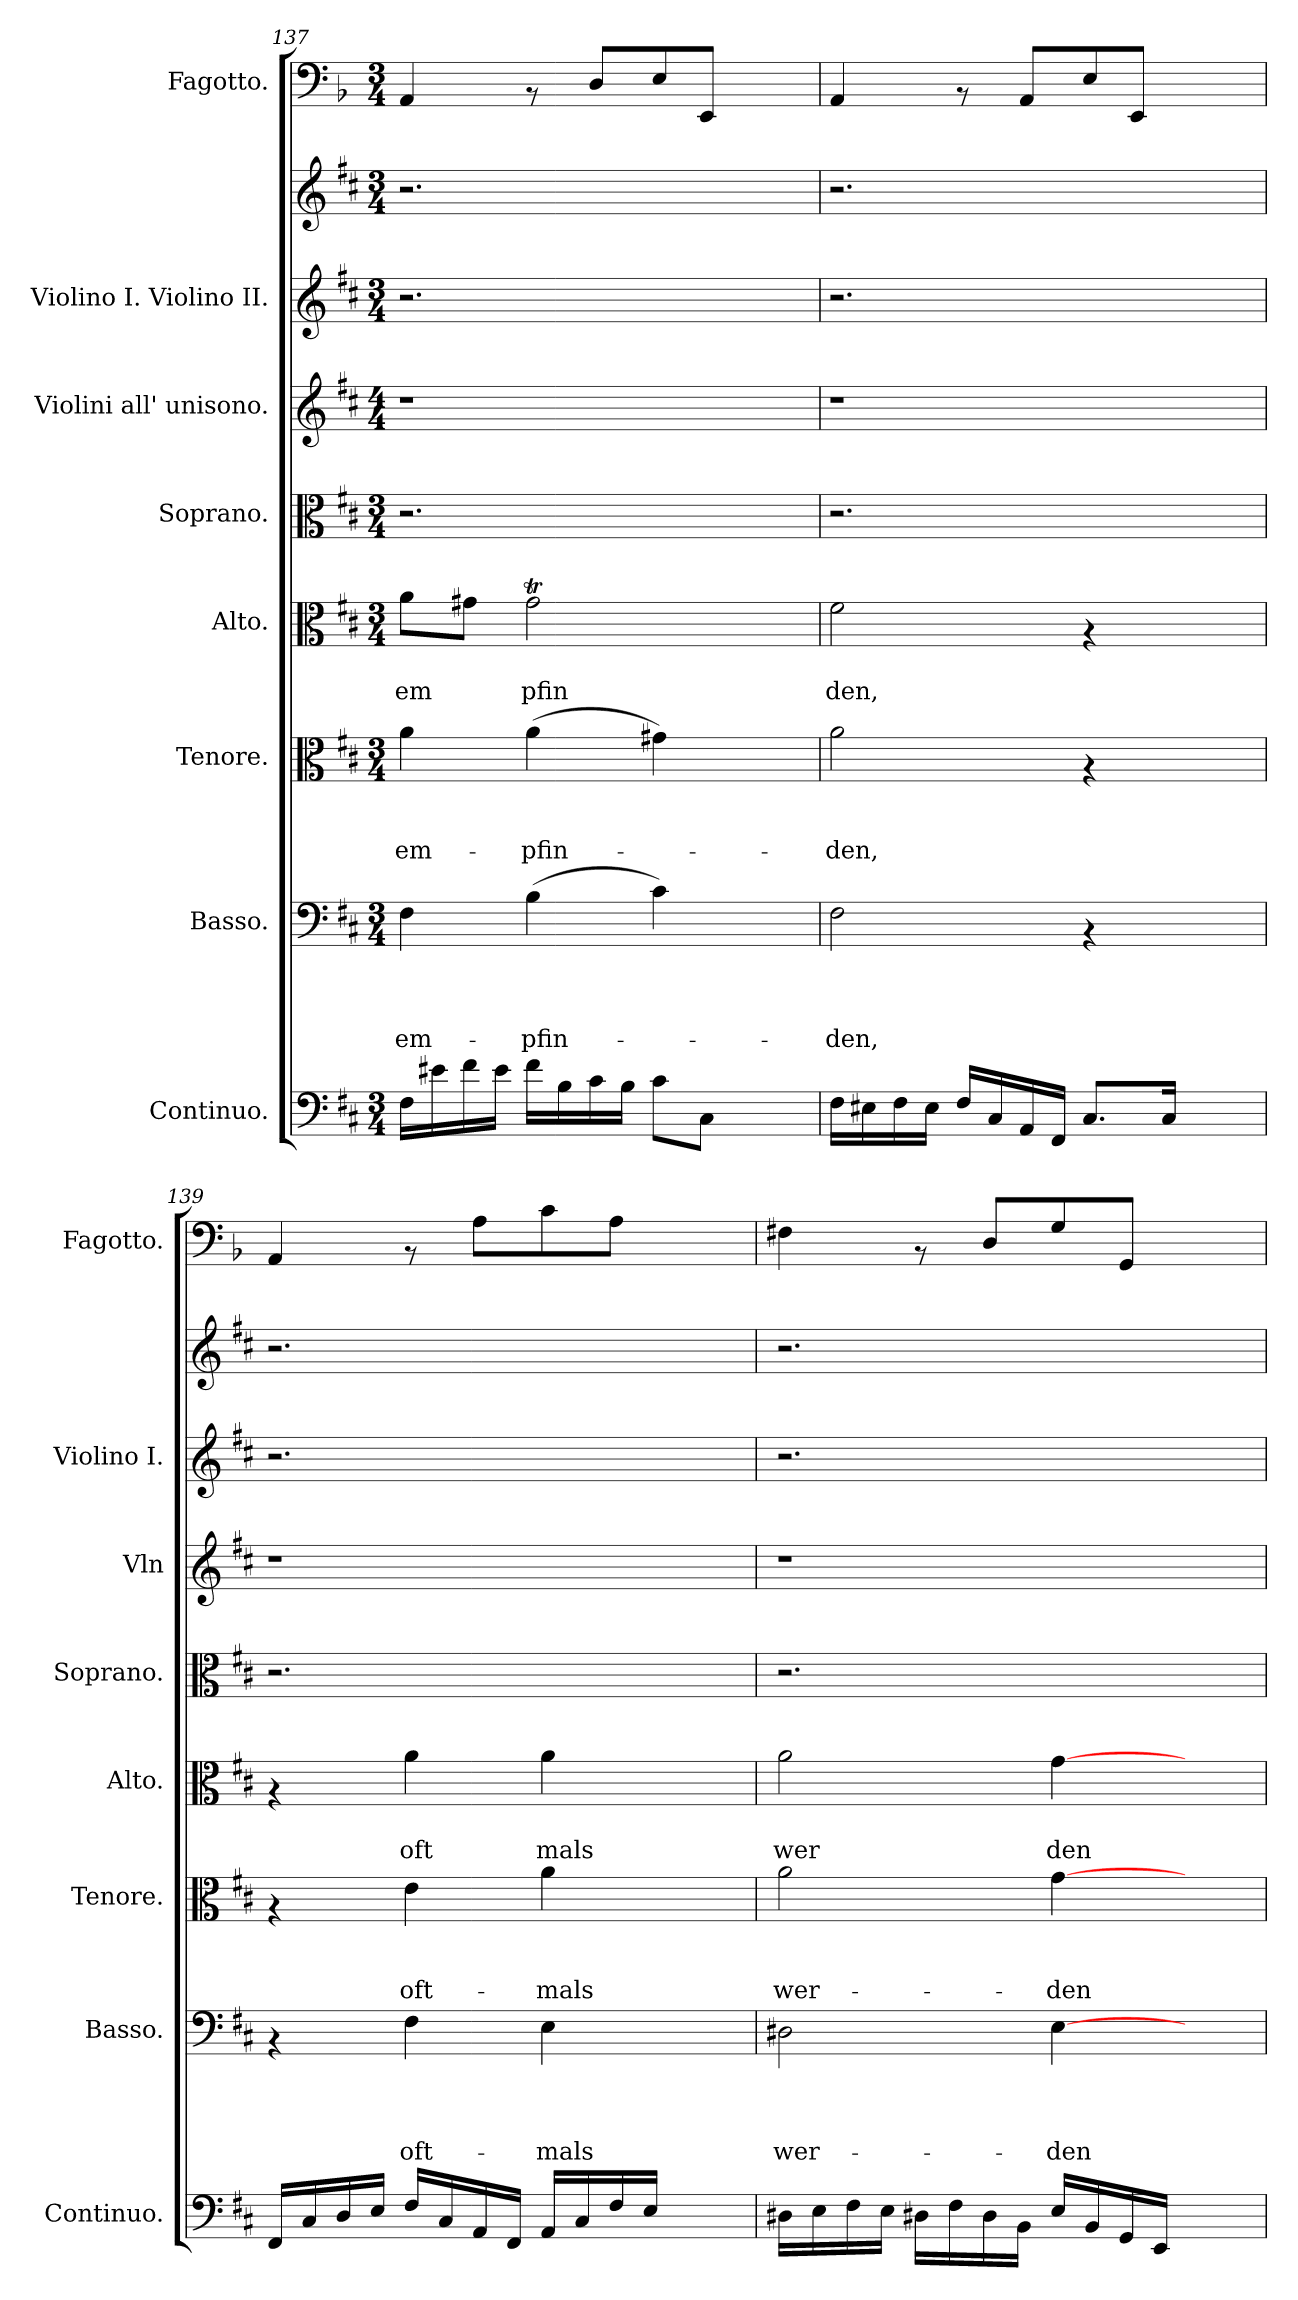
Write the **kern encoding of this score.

**kern	**kern	**text	**text	**text	**text	**kern	**text	**text	**text	**kern	**text	**text	**kern	**kern	**kern	**kern	**kern
*part8	*part7	*part7	*part7	*part7	*part7	*part6	*part6	*part6	*part6	*part5	*part5	*part5	*part4	*part3	*part2	*part2	*part1
*staff9	*staff8	*staff8	*staff8	*staff8	*staff8	*staff7	*staff7	*staff7	*staff7	*staff6	*staff6	*staff6	*staff5	*staff4	*staff3	*staff2	*staff1
*I"Continuo.	*I"Basso.	*	*	*	*	*I"Tenore.	*	*	*	*I"Alto.	*	*	*I"Soprano.	*I"Violini all' unisono.	*I"Violino I. Violino II.	*	*I"Fagotto.
*I'Continuo.	*I'Basso.	*	*	*	*	*I'Tenore.	*	*	*	*I'Alto.	*	*	*I'Soprano.	*I'Vln	*I'Violino I.	*	*I'Fagotto.
!!LO:PB:g=z
*clefF4	*clefF4	*	*	*	*	*clefC3	*	*	*	*clefC3	*	*	*clefC3	*clefG2	*clefG2	*clefG2	*clefF4
*	*	*	*	*	*	*	*	*	*	*	*	*	*	*	*	*	*ITrd2c3
*k[f#c#]	*k[f#c#]	*	*	*	*	*k[f#c#]	*	*	*	*k[f#c#]	*	*	*k[f#c#]	*k[f#c#]	*k[f#c#]	*k[f#c#]	*k[f#c#]
*D:	*D:	*	*	*	*	*D:	*	*	*	*D:	*	*	*D:	*D:	*D:	*D:	*D:
*M3/4	*M3/4	*	*	*	*	*M3/4	*	*	*	*M3/4	*	*	*M3/4	*M4/4	*M3/4	*M3/4	*M3/4
=137	=137	=137	=137	=137	=137	=137	=137	=137	=137	=137	=137	=137	=137	=137	=137	=137	=137
!	!	!	!	!	!LO:LY:b	!	!	!	!LO:LY:b	!	!	!LO:LY:b	!	!	!	!	!
16F#\LL	4F#\	.	.	.	em-	4a\	.	.	em-	8a\L	.	em	2.r	1r	2.r	2.r	4FF#/
16e#X\	.	.	.	.	.	.	.	.	.	.	.	.	.	.	.	.	.
16f#\	.	.	.	.	.	.	.	.	.	8g#X\J	.	.	.	.	.	.	.
16e#\JJ	.	.	.	.	.	.	.	.	.	.	.	.	.	.	.	.	.
!	!	!	!	!	!LO:LY:b	!	!	!	!LO:LY:b	!	!	!LO:LY:b	!	!	!	!	!
16f#\LL	(>4B\	.	.	.	-pfin-	(>4a\	.	.	-pfin-	2g#t\	.	pfin	.	.	.	.	8rAA
16B\	.	.	.	.	.	.	.	.	.	.	.	.	.	.	.	.	.
16c#\	.	.	.	.	.	.	.	.	.	.	.	.	.	.	.	.	8BB/L
16B\JJ	.	.	.	.	.	.	.	.	.	.	.	.	.	.	.	.	.
8c#\L	4c#\)	.	.	.	.	4g#X\)	.	.	.	.	.	.	.	.	.	.	8C#/
8C#\J	.	.	.	.	.	.	.	.	.	.	.	.	.	.	.	.	8CC#/J
4ryy	4ryy	.	.	.	.	4ryy	.	.	.	4ryy	.	.	4ryy	.	4ryy	4ryy	4ryy
=138!	=138!	=138!	=138!	=138!	=138!	=138!	=138!	=138!	=138!	=138!	=138!	=138!	=138!	=138!	=138!	=138!	=138!
!	!	!	!	!	!LO:LY:b	!	!	!	!LO:LY:b	!	!	!LO:LY:b	!	!	!	!	!
16F#\LL	2F#\	.	.	.	-den,	2a\	.	.	-den,	2f#\	.	den,	2.r	1r	2.r	2.r	4FF#/
16E#X\	.	.	.	.	.	.	.	.	.	.	.	.	.	.	.	.	.
16F#\	.	.	.	.	.	.	.	.	.	.	.	.	.	.	.	.	.
16E#\JJ	.	.	.	.	.	.	.	.	.	.	.	.	.	.	.	.	.
16F#/LL	.	.	.	.	.	.	.	.	.	.	.	.	.	.	.	.	8rAA
16C#/	.	.	.	.	.	.	.	.	.	.	.	.	.	.	.	.	.
16AA/	.	.	.	.	.	.	.	.	.	.	.	.	.	.	.	.	8FF#/L
16FF#/JJ	.	.	.	.	.	.	.	.	.	.	.	.	.	.	.	.	.
8.C#/L	4rAA	.	.	.	.	4rG	.	.	.	4rG	.	.	.	.	.	.	8C#/
.	.	.	.	.	.	.	.	.	.	.	.	.	.	.	.	.	8CC#/J
16C#/Jk	.	.	.	.	.	.	.	.	.	.	.	.	.	.	.	.	.
4ryy	4ryy	.	.	.	.	4ryy	.	.	.	4ryy	.	.	4ryy	.	4ryy	4ryy	4ryy
=139!	=139!	=139!	=139!	=139!	=139!	=139!	=139!	=139!	=139!	=139!	=139!	=139!	=139!	=139!	=139!	=139!	=139!
16FF#/LL	4rAA	.	.	.	.	4rG	.	.	.	4rG	.	.	2.r	1r	2.r	2.r	4FF#/
16C#/	.	.	.	.	.	.	.	.	.	.	.	.	.	.	.	.	.
16D/	.	.	.	.	.	.	.	.	.	.	.	.	.	.	.	.	.
16E/JJ	.	.	.	.	.	.	.	.	.	.	.	.	.	.	.	.	.
!	!	!	!	!	!LO:LY:b	!	!	!	!LO:LY:b	!	!	!LO:LY:b	!	!	!	!	!
16F#/LL	4F#\	.	.	.	oft-	4e\	.	.	oft-	4a\	.	oft	.	.	.	.	8rAA
16C#/	.	.	.	.	.	.	.	.	.	.	.	.	.	.	.	.	.
16AA/	.	.	.	.	.	.	.	.	.	.	.	.	.	.	.	.	8F#\L
16FF#/JJ	.	.	.	.	.	.	.	.	.	.	.	.	.	.	.	.	.
!	!	!	!	!	!LO:LY:b	!	!	!	!LO:LY:b	!	!	!LO:LY:b	!	!	!	!	!
16AA/LL	4E\	.	.	.	-mals	4a\	.	.	-mals	4a\	.	mals	.	.	.	.	8A\
16C#/	.	.	.	.	.	.	.	.	.	.	.	.	.	.	.	.	.
16F#/	.	.	.	.	.	.	.	.	.	.	.	.	.	.	.	.	8F#\J
16E/JJ	.	.	.	.	.	.	.	.	.	.	.	.	.	.	.	.	.
4ryy	4ryy	.	.	.	.	4ryy	.	.	.	4ryy	.	.	4ryy	.	4ryy	4ryy	4ryy
=140!	=140!	=140!	=140!	=140!	=140!	=140!	=140!	=140!	=140!	=140!	=140!	=140!	=140!	=140!	=140!	=140!	=140!
!	!	!	!	!	!LO:LY:b	!	!	!	!LO:LY:b	!	!	!LO:LY:b	!	!	!	!	!
16D#X\LL	2D#X\	.	.	.	wer-	2a\	.	.	wer-	2a\	.	wer	2.r	1r	2.r	2.r	4D#X\
16E\	.	.	.	.	.	.	.	.	.	.	.	.	.	.	.	.	.
16F#\	.	.	.	.	.	.	.	.	.	.	.	.	.	.	.	.	.
16E\JJ	.	.	.	.	.	.	.	.	.	.	.	.	.	.	.	.	.
16D#X\LL	.	.	.	.	.	.	.	.	.	.	.	.	.	.	.	.	8rAA
16F#\	.	.	.	.	.	.	.	.	.	.	.	.	.	.	.	.	.
16D#\	.	.	.	.	.	.	.	.	.	.	.	.	.	.	.	.	8BB/L
16BB\JJ	.	.	.	.	.	.	.	.	.	.	.	.	.	.	.	.	.
!	!	!	!	!	!LO:LY:b	!	!	!	!LO:LY:b	!	!	!LO:LY:b	!	!	!	!	!
16E/LL	[>4E\	.	.	.	-den	[>4g\	.	.	-den	[>4g\	.	den	.	.	.	.	8E/
16BB/	.	.	.	.	.	.	.	.	.	.	.	.	.	.	.	.	.
16GG/	.	.	.	.	.	.	.	.	.	.	.	.	.	.	.	.	8EE/J
16EE/JJ	.	.	.	.	.	.	.	.	.	.	.	.	.	.	.	.	.
4ryy	4ryy	.	.	.	.	4ryy	.	.	.	4ryy	.	.	4ryy	.	4ryy	4ryy	4ryy
=!	=!	=!	=!	=!	=!	=!	=!	=!	=!	=!	=!	=!	=!	=!	=!	=!	=!
*-	*-	*-	*-	*-	*-	*-	*-	*-	*-	*-	*-	*-	*-	*-	*-	*-	*-
